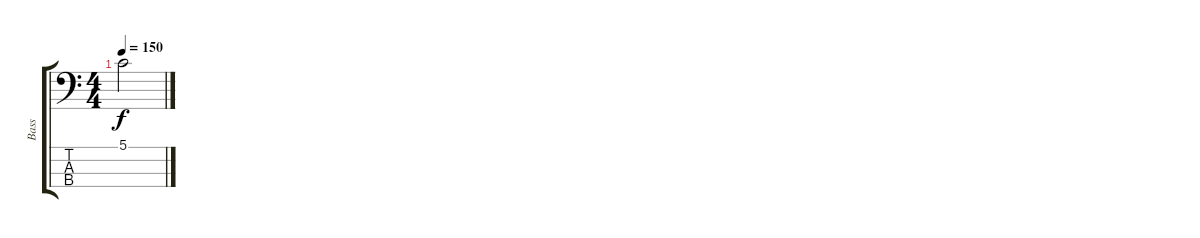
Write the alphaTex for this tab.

\track ("Bass" "Bass") {instrument electricbasspick}
\staff {score tabs}
\tuning (G2 D2 A1 E1) {hide}
\ts (4 4)
\tempo 150
\clef f4
\ks c
5.1.2{dy f}
